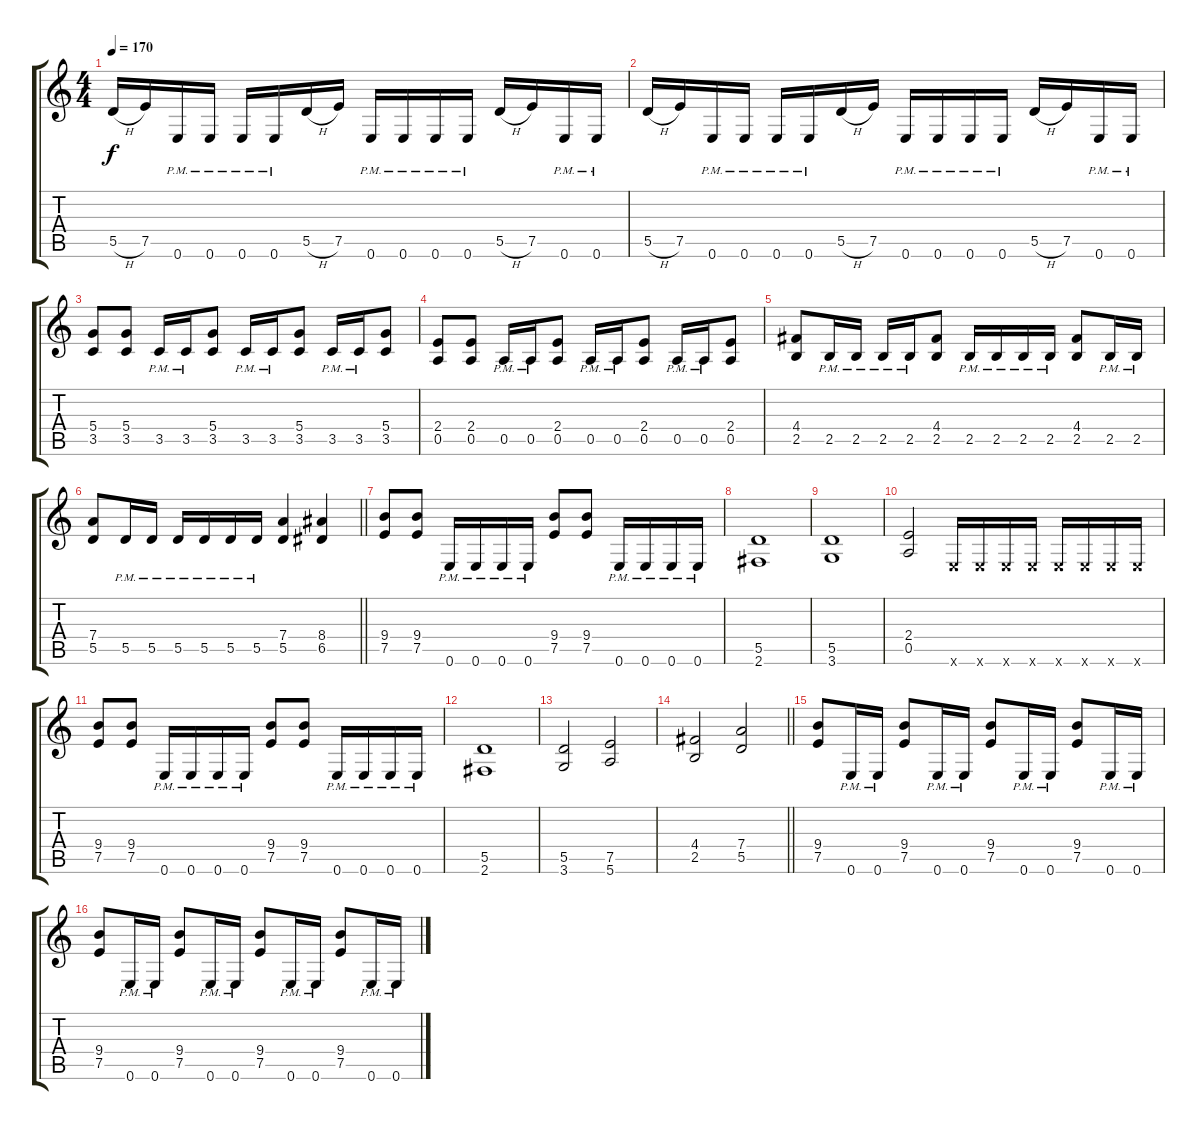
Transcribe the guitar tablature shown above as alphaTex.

\track "" {instrument distortionguitar}
\staff {score tabs}
\tuning (E4 B3 G3 D3 A2 E2) {hide}
\ts (4 4)
\tempo 170
\clef g2
\ks c
5.5{h}.16{dy f} 7.5.16 0.6{pm}.16 0.6{pm}.16 0.6{pm}.16 0.6{pm}.16 5.5{h}.16 7.5.16 0.6{pm}.16 0.6{pm}.16 0.6{pm}.16 0.6{pm}.16 5.5{h}.16 7.5.16 0.6{pm}.16 0.6{pm}.16 |
5.5{h}.16 7.5.16 0.6{pm}.16 0.6{pm}.16 0.6{pm}.16 0.6{pm}.16 5.5{h}.16 7.5.16 0.6{pm}.16 0.6{pm}.16 0.6{pm}.16 0.6{pm}.16 5.5{h}.16 7.5.16 0.6{pm}.16 0.6{pm}.16 |
(5.4 3.5).8 (5.4 3.5).8 3.5{pm}.16 3.5{pm}.16 (5.4 3.5).8 3.5{pm}.16 3.5{pm}.16 (5.4 3.5).8 3.5{pm}.16 3.5{pm}.16 (5.4 3.5).8 |
(2.4 0.5).8 (2.4 0.5).8 0.5{pm}.16 0.5{pm}.16 (2.4 0.5).8 0.5{pm}.16 0.5{pm}.16 (2.4 0.5).8 0.5{pm}.16 0.5{pm}.16 (2.4 0.5).8 |
(4.4 2.5).8 2.5{pm}.16 2.5{pm}.16 2.5{pm}.16 2.5{pm}.16 (4.4 2.5).8 2.5{pm}.16 2.5{pm}.16 2.5{pm}.16 2.5{pm}.16 (4.4 2.5).8 2.5{pm}.16 2.5{pm}.16 |
\barLineRight lightlight
(7.4 5.5).8 5.5{pm}.16 5.5{pm}.16 5.5{pm}.16 5.5{pm}.16 5.5{pm}.16 5.5{pm}.16 (7.4 5.5).4 (8.4 6.5).4 |
(9.4 7.5).8 (9.4 7.5).8 0.6{pm}.16 0.6{pm}.16 0.6{pm}.16 0.6{pm}.16 (9.4 7.5).8 (9.4 7.5).8 0.6{pm}.16 0.6{pm}.16 0.6{pm}.16 0.6{pm}.16 |
(5.5 2.6).1 |
(5.5 3.6).1 |
(2.4 0.5).2 0.6{x}.16 0.6{x}.16 0.6{x}.16 0.6{x}.16 0.6{x}.16 0.6{x}.16 0.6{x}.16 0.6{x}.16 |
(9.4 7.5).8 (9.4 7.5).8 0.6{pm}.16 0.6{pm}.16 0.6{pm}.16 0.6{pm}.16 (9.4 7.5).8 (9.4 7.5).8 0.6{pm}.16 0.6{pm}.16 0.6{pm}.16 0.6{pm}.16 |
(5.5 2.6).1 |
(5.5 3.6).2 (7.5 5.6).2 |
\barLineRight lightlight
(4.4 2.5).2 (7.4 5.5).2 |
(9.4 7.5).8 0.6{pm}.16 0.6{pm}.16 (9.4 7.5).8 0.6{pm}.16 0.6{pm}.16 (9.4 7.5).8 0.6{pm}.16 0.6{pm}.16 (9.4 7.5).8 0.6{pm}.16 0.6{pm}.16 |
(9.4 7.5).8 0.6{pm}.16 0.6{pm}.16 (9.4 7.5).8 0.6{pm}.16 0.6{pm}.16 (9.4 7.5).8 0.6{pm}.16 0.6{pm}.16 (9.4 7.5).8 0.6{pm}.16 0.6{pm}.16
